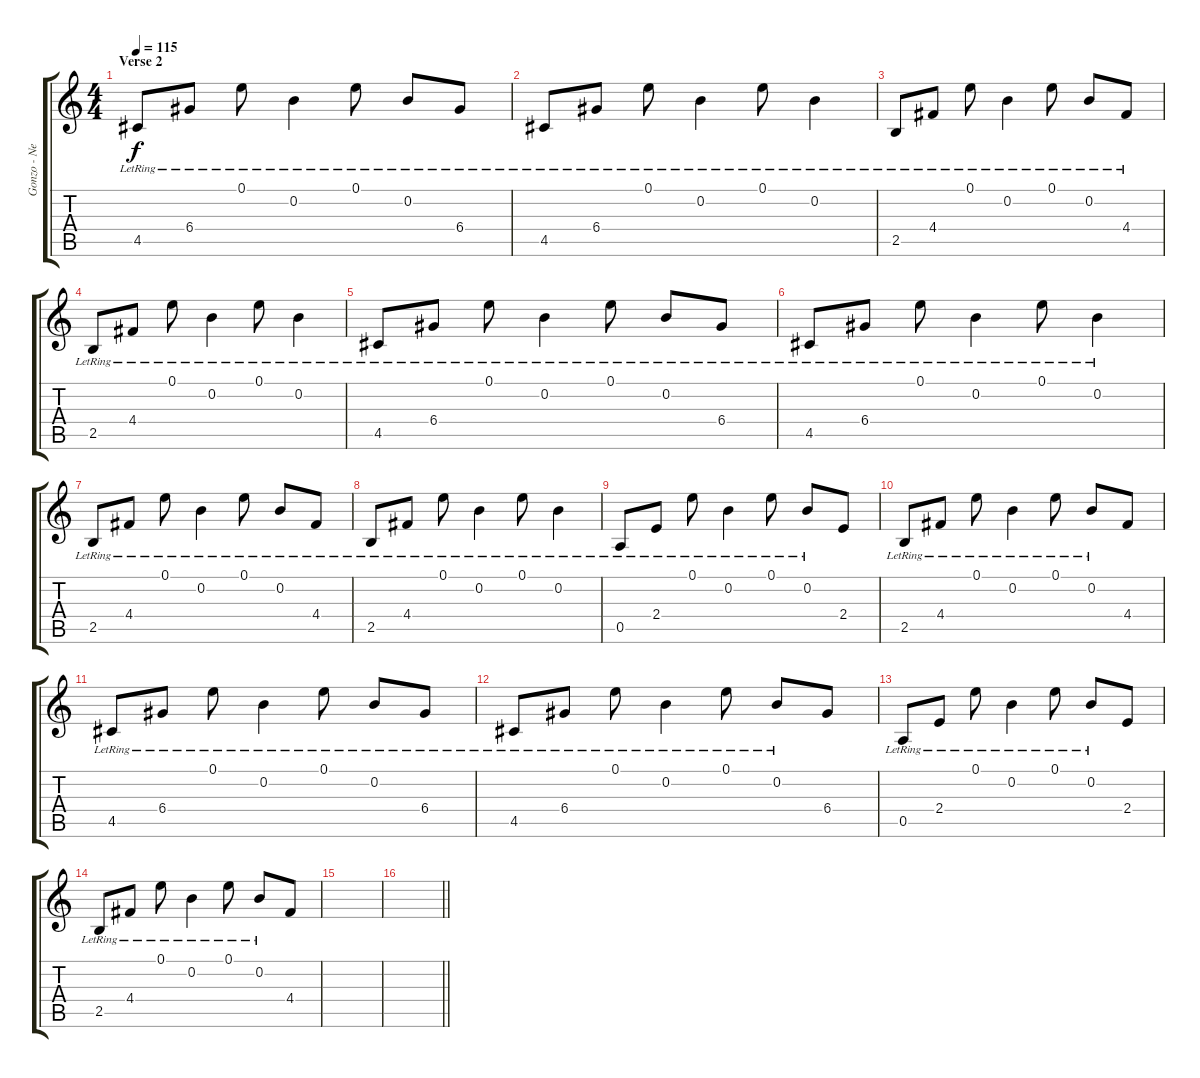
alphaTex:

\track ("Gonzo - Neck 1" "Gonzo - Ne") {instrument electricguitarjazz}
\staff {score tabs}
\tuning (E4 B3 G3 D3 A2 E2) {hide}
\ts (4 4)
\section ("" "Verse 2")
\tempo 115
\clef g2
\ks c
4.5{lr}.8{dy f} 6.4{lr}.8 0.1{lr}.8 0.2{lr}.4 0.1{lr}.8 0.2{lr}.8 6.4{lr}.8 |
4.5{lr}.8 6.4{lr}.8 0.1{lr}.8 0.2{lr}.4 0.1{lr}.8 0.2{lr}.4 |
2.5{lr}.8 4.4{lr}.8 0.1{lr}.8 0.2{lr}.4 0.1{lr}.8 0.2{lr}.8 4.4{lr}.8 |
2.5{lr}.8 4.4{lr}.8 0.1{lr}.8 0.2{lr}.4 0.1{lr}.8 0.2{lr}.4 |
4.5{lr}.8 6.4{lr}.8 0.1{lr}.8 0.2{lr}.4 0.1{lr}.8 0.2{lr}.8 6.4{lr}.8 |
4.5{lr}.8 6.4{lr}.8 0.1{lr}.8 0.2{lr}.4 0.1{lr}.8 0.2{lr}.4 |
2.5{lr}.8 4.4{lr}.8 0.1{lr}.8 0.2{lr}.4 0.1{lr}.8 0.2{lr}.8 4.4{lr}.8 |
2.5{lr}.8 4.4{lr}.8 0.1{lr}.8 0.2{lr}.4 0.1{lr}.8 0.2{lr}.4 |
0.5{lr}.8 2.4{lr}.8 0.1{lr}.8 0.2{lr}.4 0.1{lr}.8 0.2{lr}.8 2.4.8 |
2.5{lr}.8 4.4{lr}.8 0.1{lr}.8 0.2{lr}.4 0.1{lr}.8 0.2{lr}.8 4.4.8 |
4.5{lr}.8 6.4{lr}.8 0.1{lr}.8 0.2{lr}.4 0.1{lr}.8 0.2{lr}.8 6.4{lr}.8 |
4.5{lr}.8 6.4{lr}.8 0.1{lr}.8 0.2{lr}.4 0.1{lr}.8 0.2{lr}.8 6.4.8 |
0.5{lr}.8 2.4{lr}.8 0.1{lr}.8 0.2{lr}.4 0.1{lr}.8 0.2{lr}.8 2.4.8 |
2.5{lr}.8 4.4{lr}.8 0.1{lr}.8 0.2{lr}.4 0.1{lr}.8 0.2{lr}.8 4.4.8 |
|
\barLineRight lightlight
